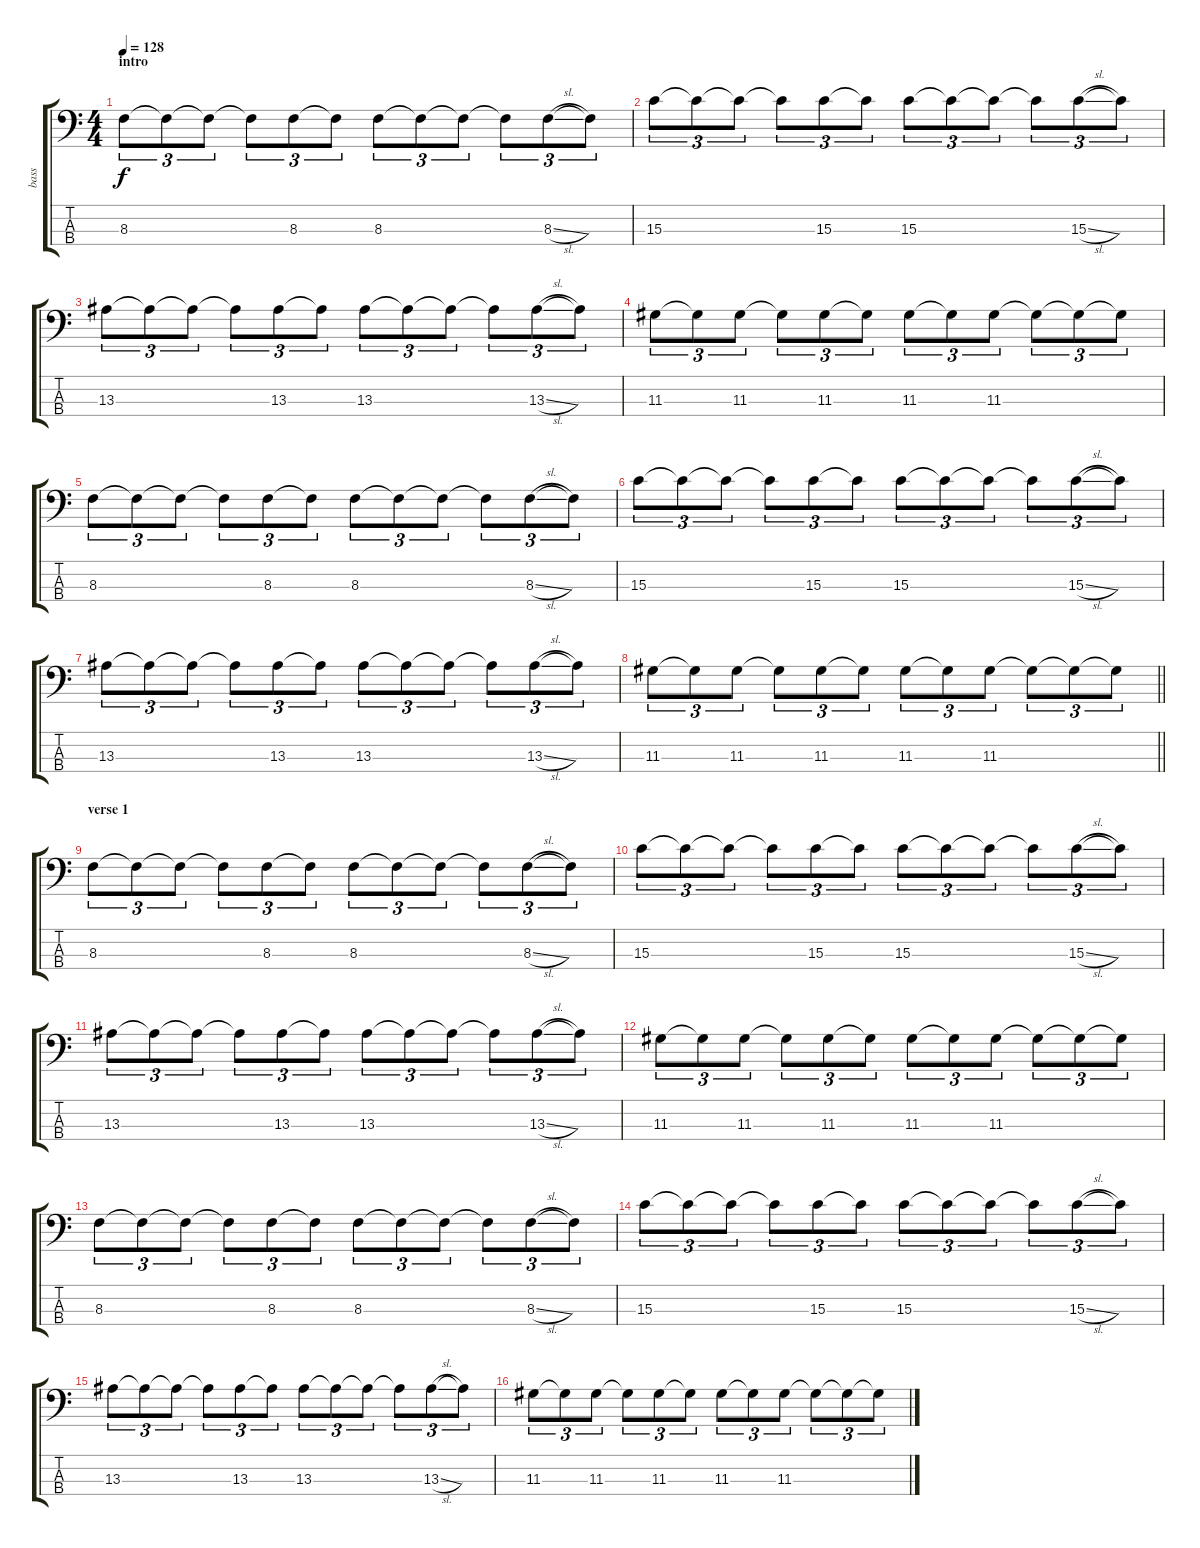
\track ("bass " "bass ") {instrument electricguitarjazz}
\staff {score tabs}
\tuning (G2 D2 A1 E1) {hide}
\ts (4 4)
\section ("" "intro")
\tempo 128
\clef f4
\ks c
8.3.8{tu (3 2) dy f instrument electricguitarjazz} 8.3{t}.8{tu (3 2)} 8.3{t}.8{tu (3 2)} 8.3{t}.8{tu (3 2)} 8.3.8{tu (3 2)} 8.3{t}.8{tu (3 2)} 8.3.8{tu (3 2)} 8.3{t}.8{tu (3 2)} 8.3{t}.8{tu (3 2)} 8.3{t}.8{tu (3 2)} 8.3{sl}.8{tu (3 2)} 8.3{t}.8{tu (3 2)} |
15.3.8{tu (3 2)} 15.3{t}.8{tu (3 2)} 15.3{t}.8{tu (3 2)} 15.3{t}.8{tu (3 2)} 15.3.8{tu (3 2)} 15.3{t}.8{tu (3 2)} 15.3.8{tu (3 2)} 15.3{t}.8{tu (3 2)} 15.3{t}.8{tu (3 2)} 15.3{t}.8{tu (3 2)} 15.3{sl}.8{tu (3 2)} 15.3{t}.8{tu (3 2)} |
13.3.8{tu (3 2)} 13.3{t}.8{tu (3 2)} 13.3{t}.8{tu (3 2)} 13.3{t}.8{tu (3 2)} 13.3.8{tu (3 2)} 13.3{t}.8{tu (3 2)} 13.3.8{tu (3 2)} 13.3{t}.8{tu (3 2)} 13.3{t}.8{tu (3 2)} 13.3{t}.8{tu (3 2)} 13.3{sl}.8{tu (3 2)} 13.3{t}.8{tu (3 2)} |
11.3.8{tu (3 2)} 11.3{t}.8{tu (3 2)} 11.3.8{tu (3 2)} 11.3{t}.8{tu (3 2)} 11.3.8{tu (3 2)} 11.3{t}.8{tu (3 2)} 11.3.8{tu (3 2)} 11.3{t}.8{tu (3 2)} 11.3.8{tu (3 2)} 11.3{t}.8{tu (3 2)} 11.3{t}.8{tu (3 2)} 11.3{t}.8{tu (3 2)} |
8.3.8{tu (3 2)} 8.3{t}.8{tu (3 2)} 8.3{t}.8{tu (3 2)} 8.3{t}.8{tu (3 2)} 8.3.8{tu (3 2)} 8.3{t}.8{tu (3 2)} 8.3.8{tu (3 2)} 8.3{t}.8{tu (3 2)} 8.3{t}.8{tu (3 2)} 8.3{t}.8{tu (3 2)} 8.3{sl}.8{tu (3 2)} 8.3{t}.8{tu (3 2)} |
15.3.8{tu (3 2)} 15.3{t}.8{tu (3 2)} 15.3{t}.8{tu (3 2)} 15.3{t}.8{tu (3 2)} 15.3.8{tu (3 2)} 15.3{t}.8{tu (3 2)} 15.3.8{tu (3 2)} 15.3{t}.8{tu (3 2)} 15.3{t}.8{tu (3 2)} 15.3{t}.8{tu (3 2)} 15.3{sl}.8{tu (3 2)} 15.3{t}.8{tu (3 2)} |
13.3.8{tu (3 2)} 13.3{t}.8{tu (3 2)} 13.3{t}.8{tu (3 2)} 13.3{t}.8{tu (3 2)} 13.3.8{tu (3 2)} 13.3{t}.8{tu (3 2)} 13.3.8{tu (3 2)} 13.3{t}.8{tu (3 2)} 13.3{t}.8{tu (3 2)} 13.3{t}.8{tu (3 2)} 13.3{sl}.8{tu (3 2)} 13.3{t}.8{tu (3 2)} |
\barLineRight lightlight
11.3.8{tu (3 2)} 11.3{t}.8{tu (3 2)} 11.3.8{tu (3 2)} 11.3{t}.8{tu (3 2)} 11.3.8{tu (3 2)} 11.3{t}.8{tu (3 2)} 11.3.8{tu (3 2)} 11.3{t}.8{tu (3 2)} 11.3.8{tu (3 2)} 11.3{t}.8{tu (3 2)} 11.3{t}.8{tu (3 2)} 11.3{t}.8{tu (3 2)} |
\section ("" "verse 1")
8.3.8{tu (3 2)} 8.3{t}.8{tu (3 2)} 8.3{t}.8{tu (3 2)} 8.3{t}.8{tu (3 2)} 8.3.8{tu (3 2)} 8.3{t}.8{tu (3 2)} 8.3.8{tu (3 2)} 8.3{t}.8{tu (3 2)} 8.3{t}.8{tu (3 2)} 8.3{t}.8{tu (3 2)} 8.3{sl}.8{tu (3 2)} 8.3{t}.8{tu (3 2)} |
15.3.8{tu (3 2)} 15.3{t}.8{tu (3 2)} 15.3{t}.8{tu (3 2)} 15.3{t}.8{tu (3 2)} 15.3.8{tu (3 2)} 15.3{t}.8{tu (3 2)} 15.3.8{tu (3 2)} 15.3{t}.8{tu (3 2)} 15.3{t}.8{tu (3 2)} 15.3{t}.8{tu (3 2)} 15.3{sl}.8{tu (3 2)} 15.3{t}.8{tu (3 2)} |
13.3.8{tu (3 2)} 13.3{t}.8{tu (3 2)} 13.3{t}.8{tu (3 2)} 13.3{t}.8{tu (3 2)} 13.3.8{tu (3 2)} 13.3{t}.8{tu (3 2)} 13.3.8{tu (3 2)} 13.3{t}.8{tu (3 2)} 13.3{t}.8{tu (3 2)} 13.3{t}.8{tu (3 2)} 13.3{sl}.8{tu (3 2)} 13.3{t}.8{tu (3 2)} |
11.3.8{tu (3 2)} 11.3{t}.8{tu (3 2)} 11.3.8{tu (3 2)} 11.3{t}.8{tu (3 2)} 11.3.8{tu (3 2)} 11.3{t}.8{tu (3 2)} 11.3.8{tu (3 2)} 11.3{t}.8{tu (3 2)} 11.3.8{tu (3 2)} 11.3{t}.8{tu (3 2)} 11.3{t}.8{tu (3 2)} 11.3{t}.8{tu (3 2)} |
8.3.8{tu (3 2)} 8.3{t}.8{tu (3 2)} 8.3{t}.8{tu (3 2)} 8.3{t}.8{tu (3 2)} 8.3.8{tu (3 2)} 8.3{t}.8{tu (3 2)} 8.3.8{tu (3 2)} 8.3{t}.8{tu (3 2)} 8.3{t}.8{tu (3 2)} 8.3{t}.8{tu (3 2)} 8.3{sl}.8{tu (3 2)} 8.3{t}.8{tu (3 2)} |
15.3.8{tu (3 2)} 15.3{t}.8{tu (3 2)} 15.3{t}.8{tu (3 2)} 15.3{t}.8{tu (3 2)} 15.3.8{tu (3 2)} 15.3{t}.8{tu (3 2)} 15.3.8{tu (3 2)} 15.3{t}.8{tu (3 2)} 15.3{t}.8{tu (3 2)} 15.3{t}.8{tu (3 2)} 15.3{sl}.8{tu (3 2)} 15.3{t}.8{tu (3 2)} |
13.3.8{tu (3 2)} 13.3{t}.8{tu (3 2)} 13.3{t}.8{tu (3 2)} 13.3{t}.8{tu (3 2)} 13.3.8{tu (3 2)} 13.3{t}.8{tu (3 2)} 13.3.8{tu (3 2)} 13.3{t}.8{tu (3 2)} 13.3{t}.8{tu (3 2)} 13.3{t}.8{tu (3 2)} 13.3{sl}.8{tu (3 2)} 13.3{t}.8{tu (3 2)} |
11.3.8{tu (3 2)} 11.3{t}.8{tu (3 2)} 11.3.8{tu (3 2)} 11.3{t}.8{tu (3 2)} 11.3.8{tu (3 2)} 11.3{t}.8{tu (3 2)} 11.3.8{tu (3 2)} 11.3{t}.8{tu (3 2)} 11.3.8{tu (3 2)} 11.3{t}.8{tu (3 2)} 11.3{t}.8{tu (3 2)} 11.3{t}.8{tu (3 2)}
